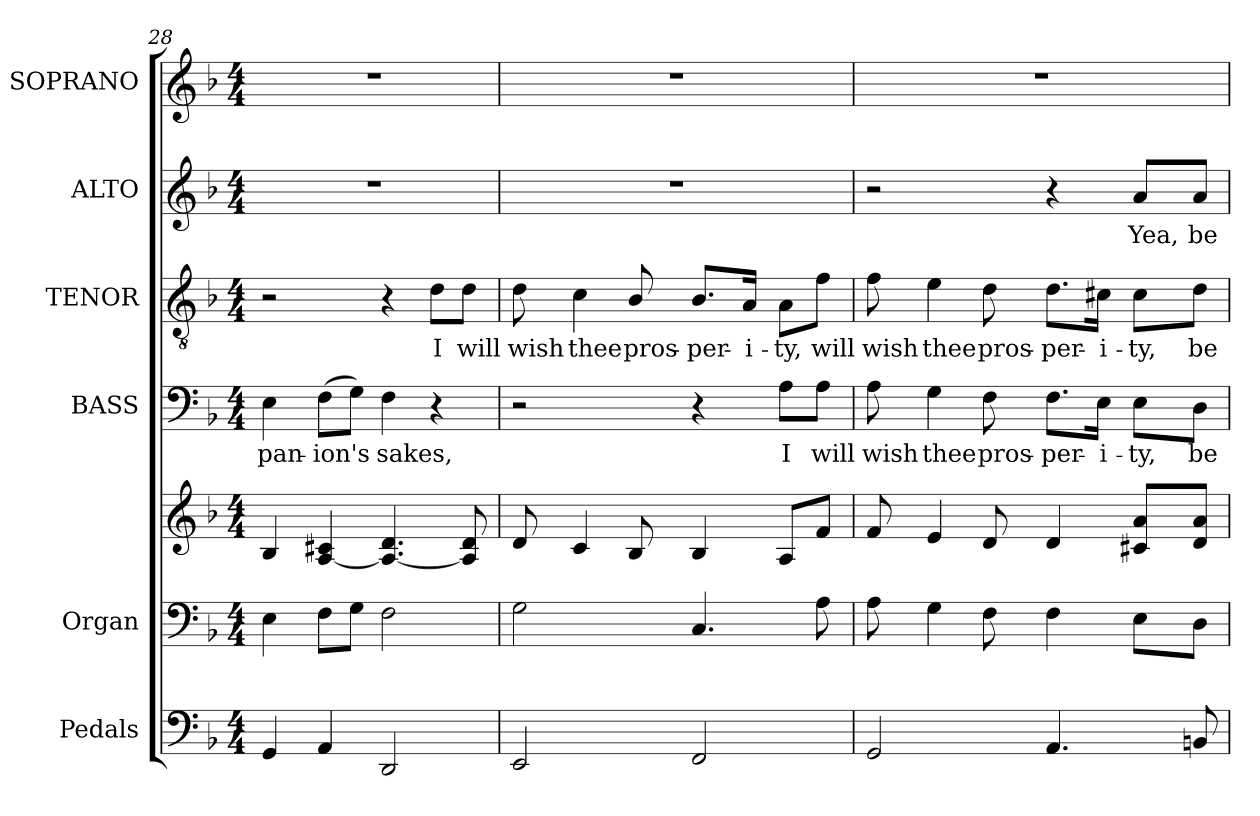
**kern	**kern	**kern	**kern	**text	**kern	**text	**kern	**text	**kern
*part6	*part5	*part5	*part4	*part4	*part3	*part3	*part2	*part2	*part1
*staff7	*staff6	*staff5	*staff4	*staff4	*staff3	*staff3	*staff2	*staff2	*staff1
*I"Pedals	*I"Organ	*	*I"BASS	*	*I"TENOR	*	*I"ALTO	*	*I"SOPRANO
*I'Ped.	*I'Org.	*	*I'B.	*	*I'T.	*	*I'A.	*	*I'S.
*clefF4	*clefF4	*clefG2	*clefF4	*	*clefGv2	*	*clefG2	*	*clefG2
*	*	*	*	*	*ITrd7c12	*	*	*	*
*k[b-]	*k[b-]	*k[b-]	*k[b-]	*	*k[b-]	*	*k[b-]	*	*k[b-]
*F:	*F:	*F:	*F:	*	*F:	*	*F:	*	*F:
*M4/4	*M4/4	*M4/4	*M4/4	*	*M4/4	*	*M4/4	*	*M4/4
=28	=28	=28	=28	=28	=28	=28	=28	=28	=28
!	!	!	!	!LO:LY:b:color=#000000	!	!	!	!	!
4GGi/	4Ei\	4B-i/	4Ei\	-pan-	2r	.	1r	.	1r
!	!	!	!	!LO:LY:b:color=#000000	!	!	!	!	!
4AAi/	8Fi\L	[4Ai/ 4c#Xi	(8Fi\L	-ion's	.	.	.	.	.
.	8Gi\J	.	8Gi\J)	.	.	.	.	.	.
!	!	!	!	!LO:LY:b:color=#000000	!	!	!	!	!
2DDi/	2Fi\	4.Ai/_ 4.di	4Fi\	sakes,	4r	.	.	.	.
!	!	!	!	!	!	!LO:LY:b:color=#000000	!	!	!
.	.	.	4r	.	8Di\L	I	.	.	.
!	!	!	!	!	!	!LO:LY:b:color=#000000	!	!	!
.	.	8Ai/] 8di	.	.	8Di\J	will	.	.	.
!!LO:LB:g=z
=29	=29	=29	=29	=29	=29	=29	=29	=29	=29
!	!	!	!	!	!	!LO:LY:b:color=#000000	!	!	!
2EEi/	2Gi\	8di/	2r	.	8Di\	wish	1r	.	1r
!	!	!	!	!	!	!LO:LY:b:color=#000000	!	!	!
.	.	4ci/	.	.	4Ci\	thee	.	.	.
!	!	!	!	!	!	!LO:LY:b:color=#000000	!	!	!
.	.	8B-i/	.	.	8BB-i/	pros-	.	.	.
!	!	!	!	!	!	!LO:LY:b:color=#000000	!	!	!
2FFi/	4.Ci/	4B-i/	4r	.	8.BB-i/L	-per-	.	.	.
!	!	!	!	!	!	!LO:LY:b:color=#000000	!	!	!
.	.	.	.	.	16AAi/Jk	-i-	.	.	.
!	!	!	!	!LO:LY:b:color=#000000	!	!	!	!	!
!	!	!	!	!	!	!LO:LY:b:color=#000000	!	!	!
.	.	8Ai/L	8Ai\L	I	8AAi\L	-ty,	.	.	.
!	!	!	!	!LO:LY:b:color=#000000	!	!	!	!	!
!	!	!	!	!	!	!LO:LY:b:color=#000000	!	!	!
.	8Ai\	8fi/J	8Ai\J	will	8Fi\J	will	.	.	.
=30	=30	=30	=30	=30	=30	=30	=30	=30	=30
!	!	!	!	!LO:LY:b:color=#000000	!	!	!	!	!
!	!	!	!	!	!	!LO:LY:b:color=#000000	!	!	!
2GGi/	8Ai\	8fi/	8Ai\	wish	8Fi\	wish	2r	.	1r
!	!	!	!	!LO:LY:b:color=#000000	!	!	!	!	!
!	!	!	!	!	!	!LO:LY:b:color=#000000	!	!	!
.	4Gi\	4ei/	4Gi\	thee	4Ei\	thee	.	.	.
!	!	!	!	!LO:LY:b:color=#000000	!	!	!	!	!
!	!	!	!	!	!	!LO:LY:b:color=#000000	!	!	!
.	8Fi\	8di/	8Fi\	pros-	8Di\	pros-	.	.	.
!	!	!	!	!LO:LY:b:color=#000000	!	!	!	!	!
!	!	!	!	!	!	!LO:LY:b:color=#000000	!	!	!
4.AAi/	4Fi\	4di/	8.Fi\L	-per-	8.Di\L	-per-	4r	.	.
!	!	!	!	!LO:LY:b:color=#000000	!	!	!	!	!
!	!	!	!	!	!	!LO:LY:b:color=#000000	!	!	!
.	.	.	16Ei\Jk	-i-	16C#Xi\Jk	-i-	.	.	.
!	!	!	!	!LO:LY:b:color=#000000	!	!	!	!	!
!	!	!	!	!	!	!LO:LY:b:color=#000000	!	!	!
!	!	!	!	!	!	!	!	!LO:LY:b:color=#000000	!
.	8Ei\L	8c#Xi/ 8aiL	8Ei\L	-ty,	8C#i\L	-ty,	8ai/L	Yea,	.
!	!	!	!	!LO:LY:b:color=#000000	!	!	!	!	!
!	!	!	!	!	!	!LO:LY:b:color=#000000	!	!	!
!	!	!	!	!	!	!	!	!LO:LY:b:color=#000000	!
8BBni/	8Di\J	8di/ 8aiJ	8Di\J	be-	8Di\J	be-	8ai/J	be-	.
=	=	=	=	=	=	=	=	=	=
*-	*-	*-	*-	*-	*-	*-	*-	*-	*-
